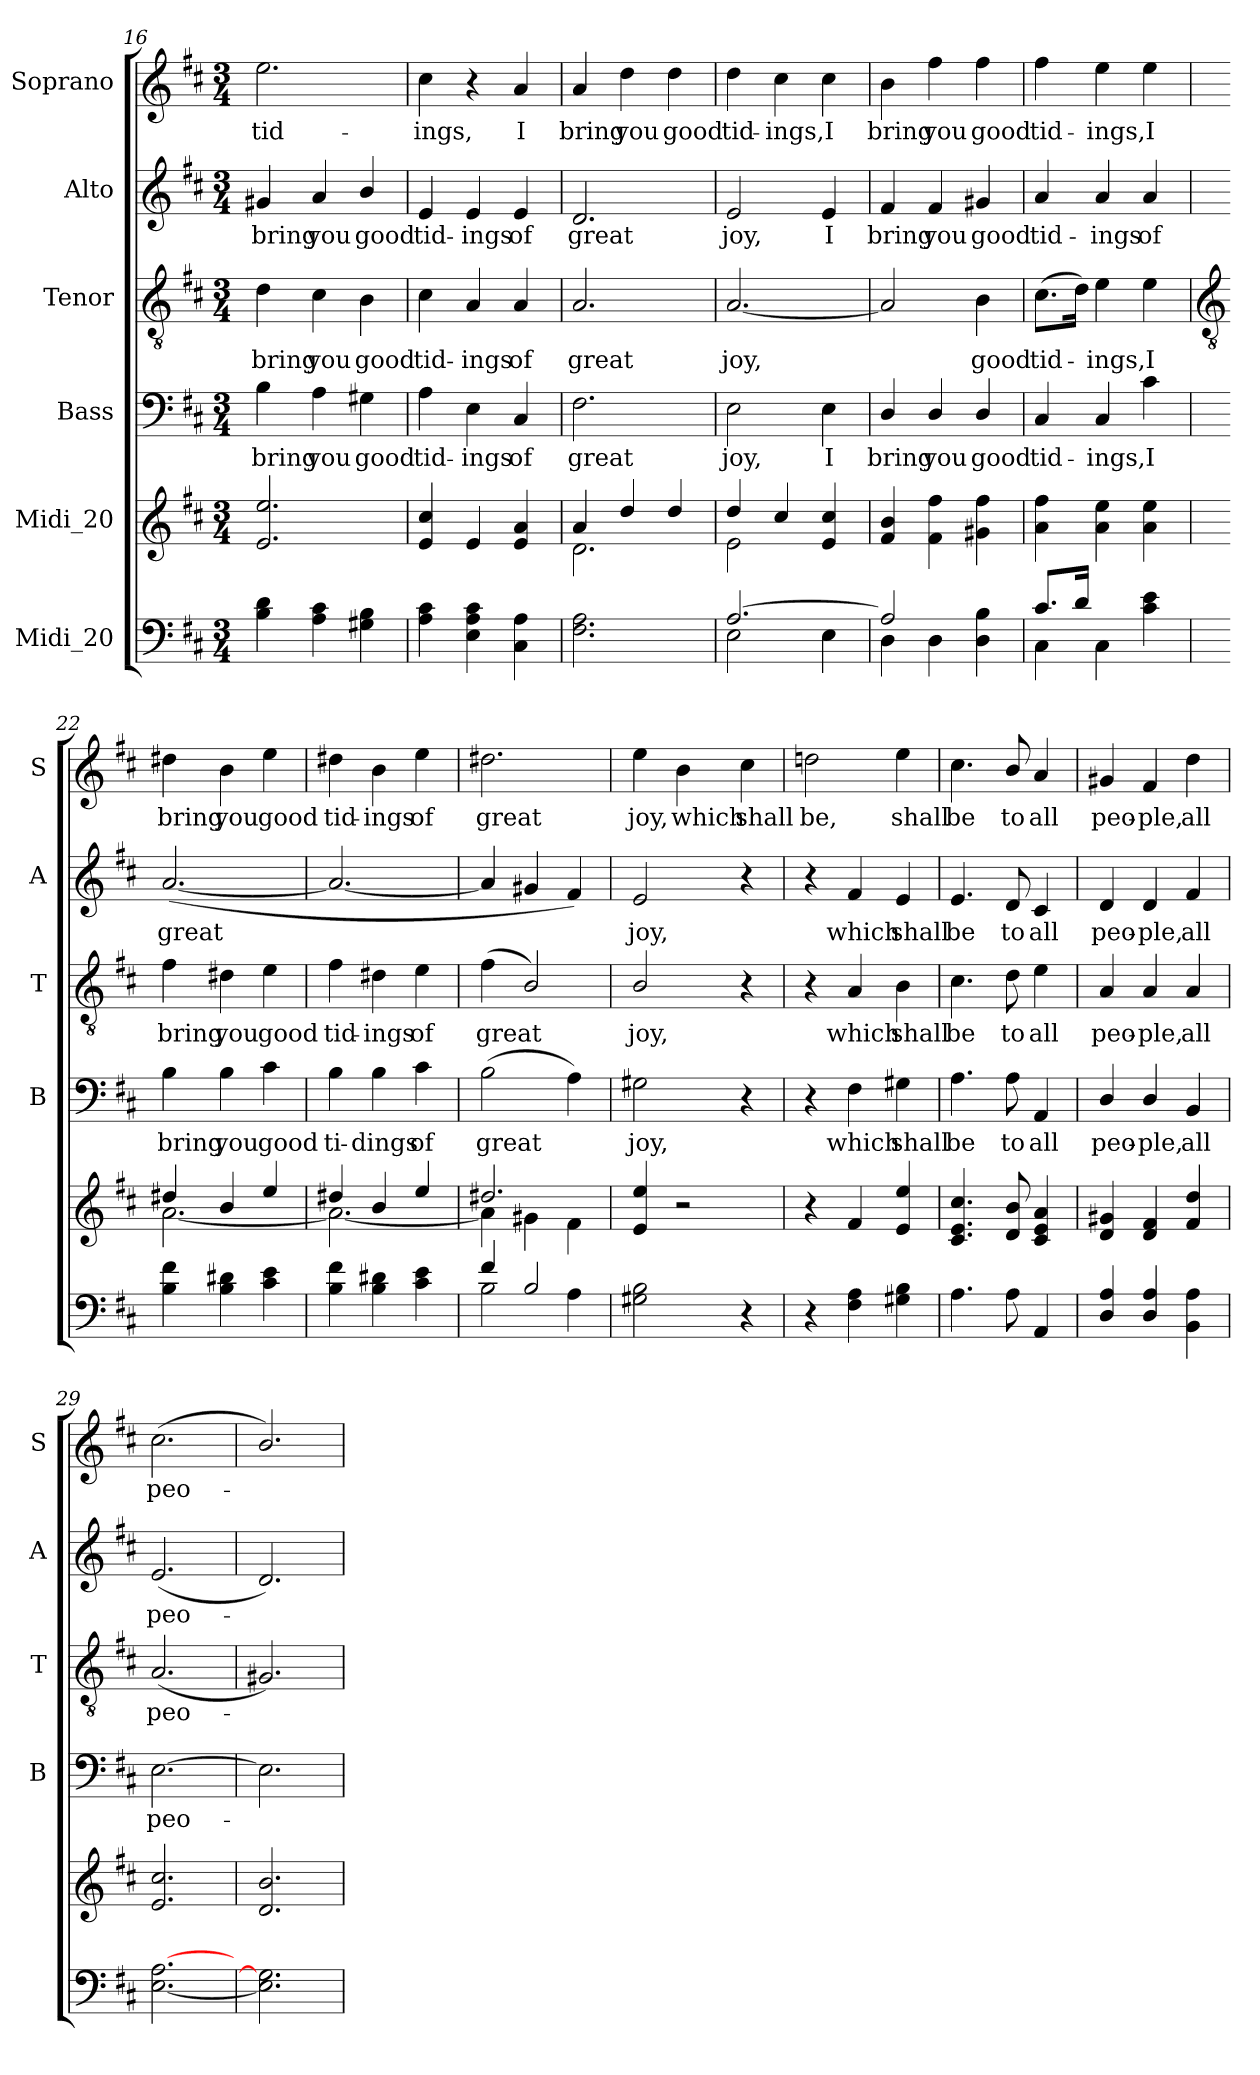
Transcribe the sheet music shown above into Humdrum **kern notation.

**kern	**kern	**kern	**text	**kern	**text	**kern	**text	**kern	**text
*part6	*part5	*part4	*part4	*part3	*part3	*part2	*part2	*part1	*part1
*staff6	*staff5	*staff4	*staff4	*staff3	*staff3	*staff2	*staff2	*staff1	*staff1
*I"Midi_20	*I"Midi_20	*I"Bass	*	*I"Tenor	*	*I"Alto	*	*I"Soprano	*
*	*	*I'B	*	*I'T	*	*I'A	*	*I'S	*
!!LO:LB:g=z
*clefF4	*clefG2	*clefF4	*	*clefGv2	*	*clefG2	*	*clefG2	*
*k[f#c#]	*k[f#c#]	*k[f#c#]	*	*k[f#c#]	*	*k[f#c#]	*	*k[f#c#]	*
*D:	*D:	*D:	*	*D:	*	*D:	*	*D:	*
*M3/4	*M3/4	*M3/4	*	*M3/4	*	*M3/4	*	*M3/4	*
=16	=16	=16	=16	=16	=16	=16	=16	=16	=16
*	*^	*	*	*	*	*	*	*	*
!LO:N:vis=1	!	!LO:N:vis=1	!	!LO:LY:b	!	!LO:LY:b	!	!LO:LY:b	!	!LO:LY:b
*^	*	*	*	*	*	*	*	*	*	*
2.ryy	4B 4d	2.e 2.ee	2.ryy	4B	bring	4d	bring	4g#X	bring	2.ee	tid-
!	!	!	!	!	!LO:LY:b	!	!LO:LY:b	!	!LO:LY:b	!	!
.	4A 4c#	.	.	4A	you	4c#	you	4a	you	.	.
!	!	!	!	!	!LO:LY:b	!	!LO:LY:b	!	!LO:LY:b	!	!
.	4G#X 4B	.	.	4G#X	good	4B	good	4b/	good	.	.
=17	=17	=17	=17	=17	=17	=17	=17	=17	=17	=17	=17
!LO:N:vis=1	!	!	!LO:N:vis=1	!	!LO:LY:b	!	!LO:LY:b	!	!LO:LY:b	!	!LO:LY:b
2.ryy	4A 4c#	4e 4cc#	2.ryy	4A	tid-	4c#	tid-	4e	tid-	4cc#	-ings,
!	!	!	!	!	!LO:LY:b	!	!LO:LY:b	!	!LO:LY:b	!	!
.	4E 4A 4c#	4e	.	4E	-ings	4A	-ings	4e	-ings	4r	.
!	!	!	!	!	!LO:LY:b	!	!LO:LY:b	!	!LO:LY:b	!	!LO:LY:b
.	4C# 4A	4e 4a	.	4C#	of	4A	of	4e	of	4a	I
=18	=18	=18	=18	=18	=18	=18	=18	=18	=18	=18	=18
!LO:N:vis=1	!	!	!	!	!LO:LY:b	!	!LO:LY:b	!	!LO:LY:b	!	!LO:LY:b
2.ryy	2.F# 2.A	4a	2.d\	2.F#	great	2.A	great	2.d	great	4a	bring
!	!	!	!	!	!	!	!	!	!	!	!LO:LY:b
.	.	4dd/	.	.	.	.	.	.	.	4dd	you
!	!	!	!	!	!	!	!	!	!	!	!LO:LY:b
.	.	4dd/	.	.	.	.	.	.	.	4dd	good
=19	=19	=19	=19	=19	=19	=19	=19	=19	=19	=19	=19
!	!	!	!	!	!LO:LY:b	!	!LO:LY:b	!	!LO:LY:b	!	!LO:LY:b
[2.A/	2E	4dd/	2e\	2E	joy,	[2.A	joy,	2e	joy,	4dd	tid-
!	!	!	!	!	!	!	!	!	!	!	!LO:LY:b
.	.	4cc#/	.	.	.	.	.	.	.	4cc#	-ings,
!	!	!	!	!	!LO:LY:b	!	!	!	!LO:LY:b	!	!LO:LY:b
.	4E	4e 4cc#	4ryy	4E	I	.	.	4e	I	4cc#	I
=20	=20	=20	=20	=20	=20	=20	=20	=20	=20	=20	=20
!	!	!	!	!	!LO:LY:b	!	!	!	!LO:LY:b	!	!LO:LY:b
*	*	*v	*v	*	*	*	*	*	*	*	*
2A/]	4D\	4f# 4b	4D/	bring	2A]	.	4f#	bring	4b	bring
!	!	!	!	!LO:LY:b	!	!	!	!LO:LY:b	!	!LO:LY:b
.	4D\	4f# 4ff#	4D/	you	.	.	4f#	you	4ff#	you
!	!	!	!	!LO:LY:b	!	!LO:LY:b	!	!LO:LY:b	!	!LO:LY:b
4ryy	4D\ 4B\	4g#X 4ff#	4D/	good	4B	good	4g#X	good	4ff#	good
=21	=21	=21	=21	=21	=21	=21	=21	=21	=21	=21
!	!	!	!	!LO:LY:b	!	!LO:LY:b	!	!LO:LY:b	!	!LO:LY:b
8.c#/L	4C#\	4a 4ff#	4C#	tid-	(>8.c#L	tid-	4a	tid-	4ff#	tid-
16d/J	.	.	.	.	16dJ)	.	.	.	.	.
!	!	!	!	!LO:LY:b	!	!LO:LY:b	!	!LO:LY:b	!	!LO:LY:b
4ryy	4C#\	4a 4ee	4C#	-ings,	4e	ings,	4a	-ings	4ee	-ings,
!	!	!	!	!LO:LY:b	!	!LO:LY:b	!	!LO:LY:b	!	!LO:LY:b
4ryy	4c#\ 4e\	4a 4ee	4c#\	I	4e	I	4a	of	4ee	I
!!LO:LB:g=z
=22	=22	=22	=22	=22	=22	=22	=22	=22	=22	=22
*	*	*	*	*	*clefGv2	*	*	*	*	*
!LO:N:vis=1	!	!	!	!LO:LY:b	!	!LO:LY:b	!	!LO:LY:b	!	!LO:LY:b
*	*	*^	*	*	*	*	*	*	*	*
2.ryy	4B 4f#	4dd#X/	[2.a\	4B	bring	4f#	bring	(<[2.a	great	4dd#X	bring
!	!	!	!	!	!LO:LY:b	!	!LO:LY:b	!	!	!	!LO:LY:b
.	4B 4d#X	4b/	.	4B	you	4d#X	you	.	.	4b	you
!	!	!	!	!	!LO:LY:b	!	!LO:LY:b	!	!	!	!LO:LY:b
.	4c# 4e	4ee/	.	4c#	good	4e	good	.	.	4ee	good
=23	=23	=23	=23	=23	=23	=23	=23	=23	=23	=23	=23
!LO:N:vis=1	!	!	!	!	!LO:LY:b	!	!LO:LY:b	!	!	!	!LO:LY:b
2.ryy	4B 4f#	4dd#X/	2.a\_	4B	ti-	4f#	tid-	2.a_	.	4dd#X	tid-
!	!	!	!	!	!LO:LY:b	!	!LO:LY:b	!	!	!	!LO:LY:b
.	4B 4d#X	4b/	.	4B	-dings	4d#X	-ings	.	.	4b	-ings
!	!	!	!	!	!LO:LY:b	!	!LO:LY:b	!	!	!	!LO:LY:b
.	4c# 4e	4ee/	.	4c#	of	4e	of	.	.	4ee	of
=24	=24	=24	=24	=24	=24	=24	=24	=24	=24	=24	=24
!	!	!	!	!	!LO:LY:b	!	!LO:LY:b	!	!	!	!LO:LY:b
4f#/	2B	2.dd#X/	4a\]	(>2B	great	(<4f#	great	4a]	.	2.dd#X	great
2B/	.	.	4g#X\	.	.	2B/)	.	4g#X	.	.	.
.	4A	.	4f#\	4A)	.	.	.	4f#)	.	.	.
=25	=25	=25	=25	=25	=25	=25	=25	=25	=25	=25	=25
!	!	!	!	!	!LO:LY:b	!	!LO:LY:b	!	!LO:LY:b	!	!LO:LY:b
*v	*v	*	*	*	*	*	*	*	*	*	*
*	*v	*v	*	*	*	*	*	*	*	*
2G#X 2B	4e 4ee	2G#X	joy,	2B/	joy,	2e	joy,	4ee	joy,
!	!	!	!	!	!	!	!	!	!LO:LY:b
.	2r	.	.	.	.	.	.	4b	which
!	!	!	!	!	!	!	!	!	!LO:LY:b
4r	.	4r	.	4r	.	4r	.	4cc#	shall
=26	=26	=26	=26	=26	=26	=26	=26	=26	=26
!	!	!	!	!	!	!	!	!	!LO:LY:b
4r	4r	4r	.	4r	.	4r	.	2ddn	be,
!	!	!	!LO:LY:b	!	!LO:LY:b	!	!LO:LY:b	!	!
4F# 4A	4f#	4F#	which	4A	which	4f#	which	.	.
!	!	!	!LO:LY:b	!	!LO:LY:b	!	!LO:LY:b	!	!LO:LY:b
4G#X 4B	4e 4ee	4G#X	shall	4B	shall	4e	shall	4ee	shall
=27	=27	=27	=27	=27	=27	=27	=27	=27	=27
!	!	!	!LO:LY:b	!	!LO:LY:b	!	!LO:LY:b	!	!LO:LY:b
4.A	4.c# 4.e 4.cc#	4.A	be	4.c#	be	4.e	be	4.cc#	be
!	!	!	!LO:LY:b	!	!LO:LY:b	!	!LO:LY:b	!	!LO:LY:b
8A	8d/ 8b/	8A	to	8d	to	8d	to	8b/	to
!	!	!	!LO:LY:b	!	!LO:LY:b	!	!LO:LY:b	!	!LO:LY:b
4AA	4c# 4e 4a	4AA	all	4e	all	4c#	all	4a	all
=28	=28	=28	=28	=28	=28	=28	=28	=28	=28
!	!	!	!LO:LY:b	!	!LO:LY:b	!	!LO:LY:b	!	!LO:LY:b
4D/ 4A/	4d 4g#X	4D/	peo-	4A	peo-	4d	peo-	4g#X	peo-
!	!	!	!LO:LY:b	!	!LO:LY:b	!	!LO:LY:b	!	!LO:LY:b
4D/ 4A/	4d 4f#	4D/	-ple,	4A	-ple,	4d	-ple,	4f#	-ple,
!	!	!	!LO:LY:b	!	!LO:LY:b	!	!LO:LY:b	!	!LO:LY:b
4BB 4A	4f# 4dd	4BB	all	4A	all	4f#	all	4dd	all
=29	=29	=29	=29	=29	=29	=29	=29	=29	=29
!	!	!	!LO:LY:b	!	!LO:LY:b	!	!LO:LY:b	!	!LO:LY:b
[2.E [2.A	2.e 2.cc#	[2.E	peo-	(<2.A	peo-	(<2.e	peo-	(<2.cc#	peo-
=30	=30	=30	=30	=30	=30	=30	=30	=30	=30
2.E] 2.G#]	2.d/ 2.b/	2.E]	.	2.G#X)	.	2.d)	.	2.b/)	.
=	=	=	=	=	=	=	=	=	=
*-	*-	*-	*-	*-	*-	*-	*-	*-	*-
